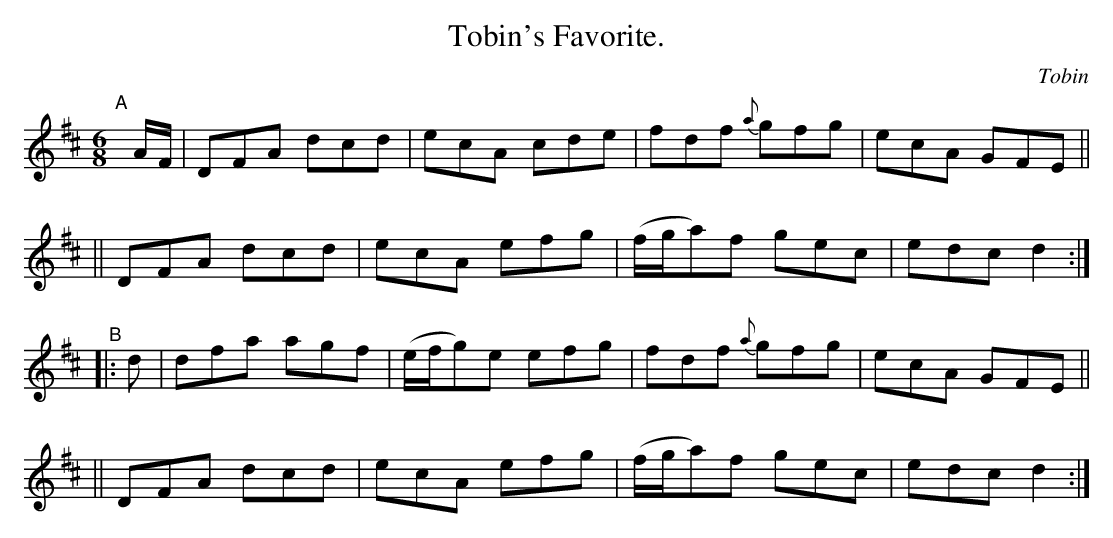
X:1
T: Tobin's Favorite.
O: Tobin
M: 6/8
K: D
"^A"[|] A/F/ \
|  DFA dcd | ecA cde | fdf {a}gfg | ecA GFE ||
|| DFA dcd | ecA efg | (f/g/a)f gec | edc d2 :|
"^B"|: d \
|  dfa agf | (e/f/g)e efg | fdf {a}gfg | ecA GFE ||
|| DFA dcd | ecA efg | (f/g/a)f gec | edc d2 :|
